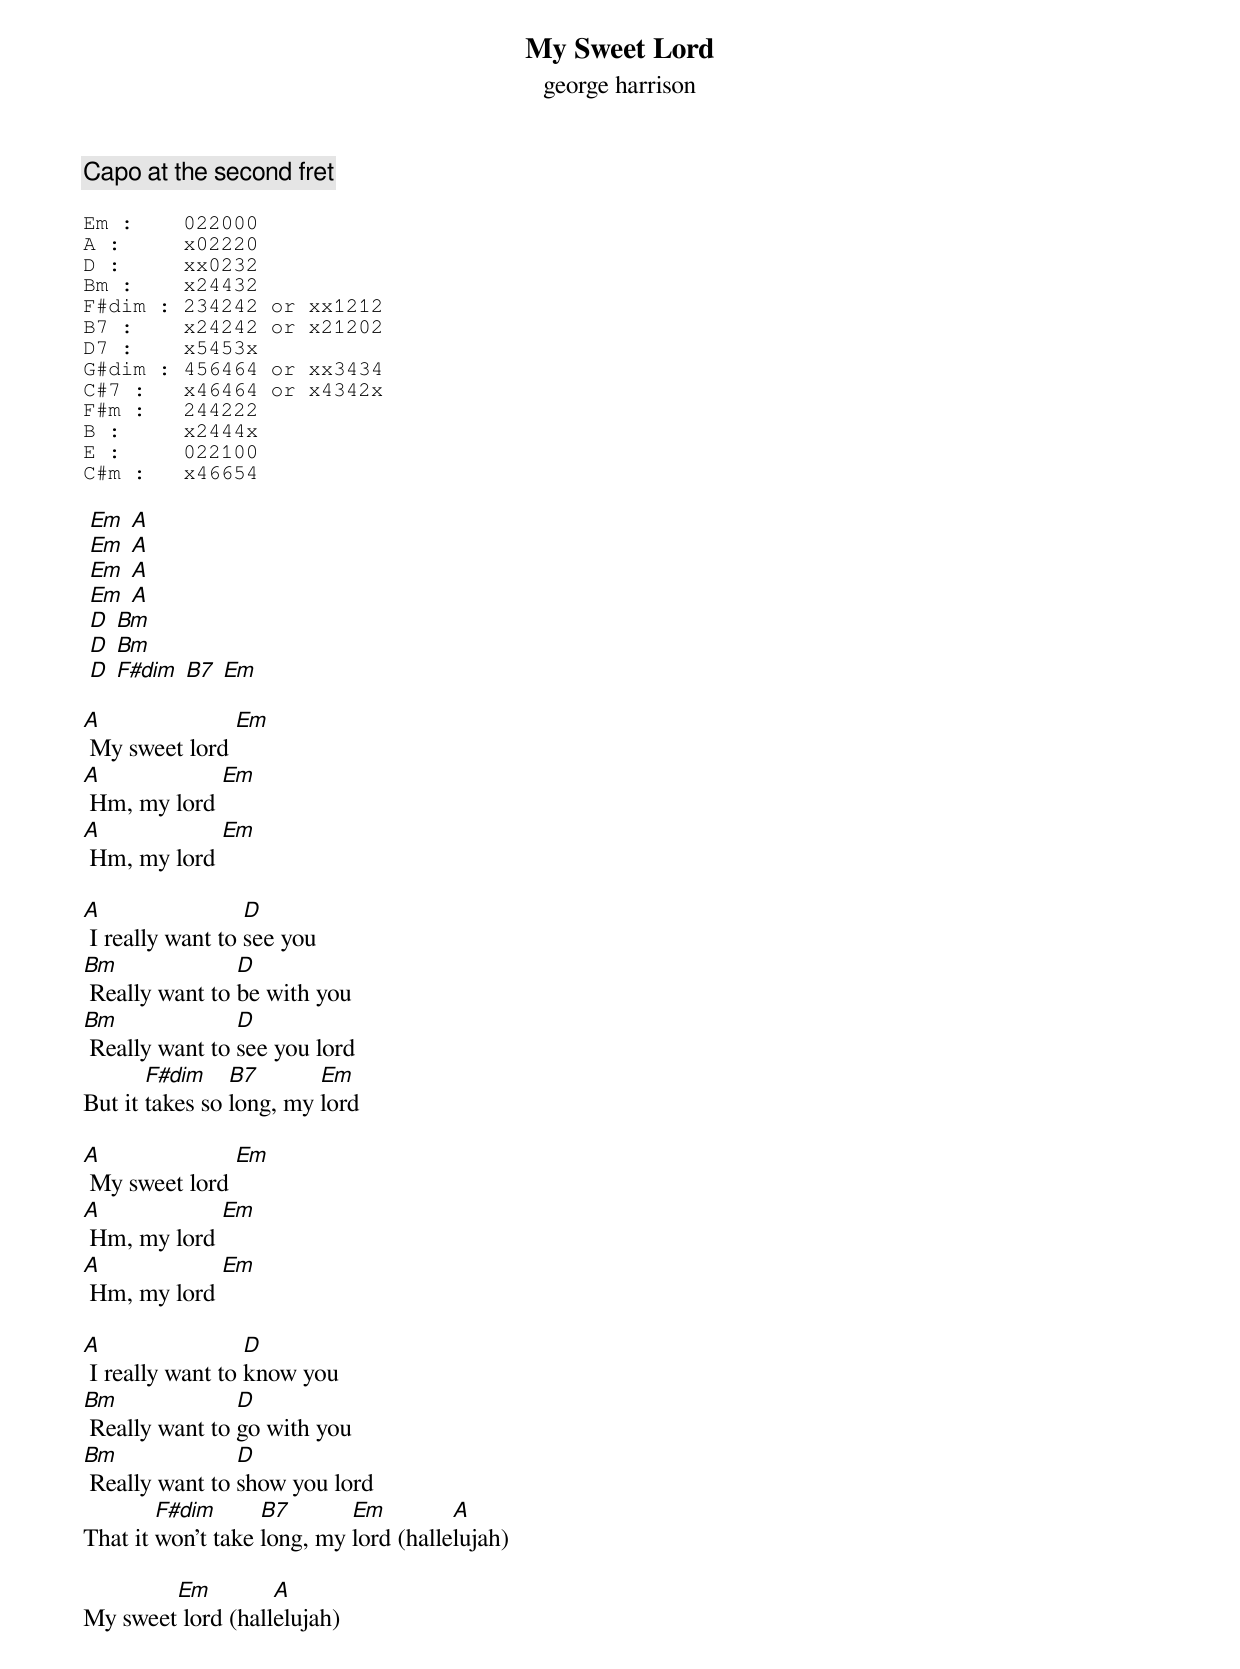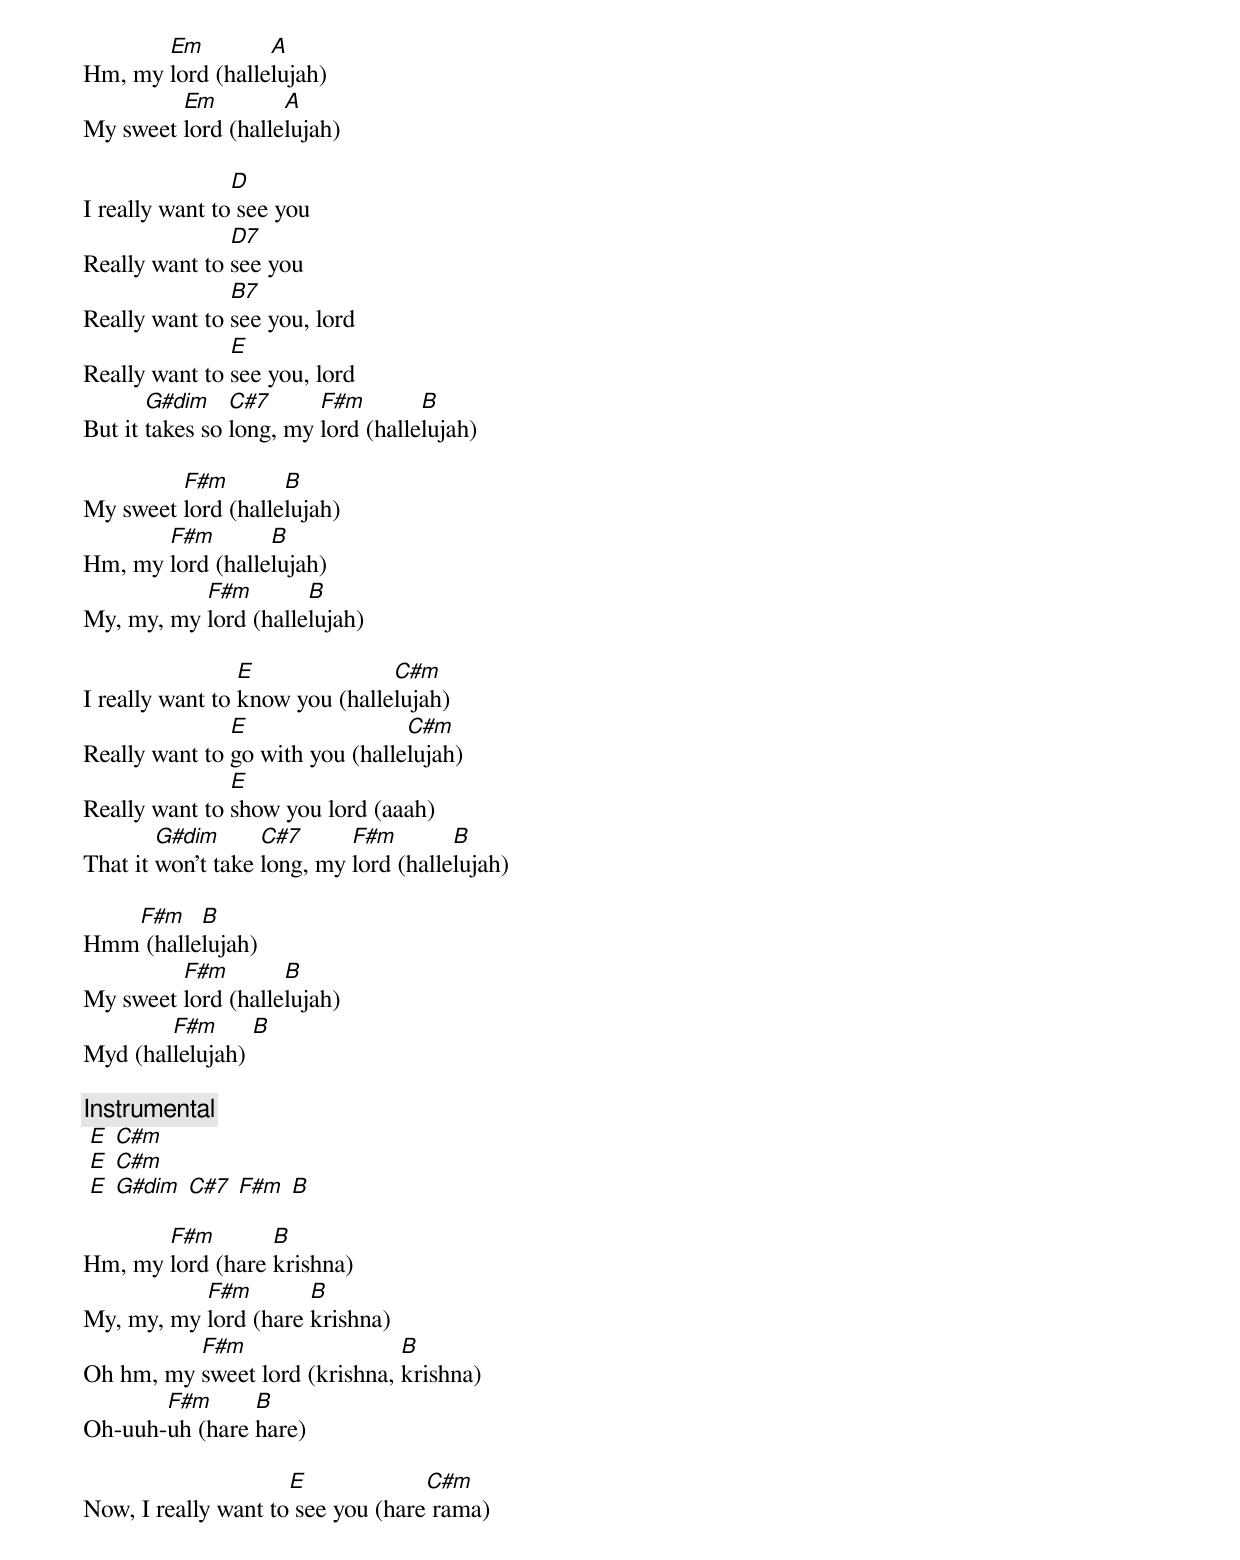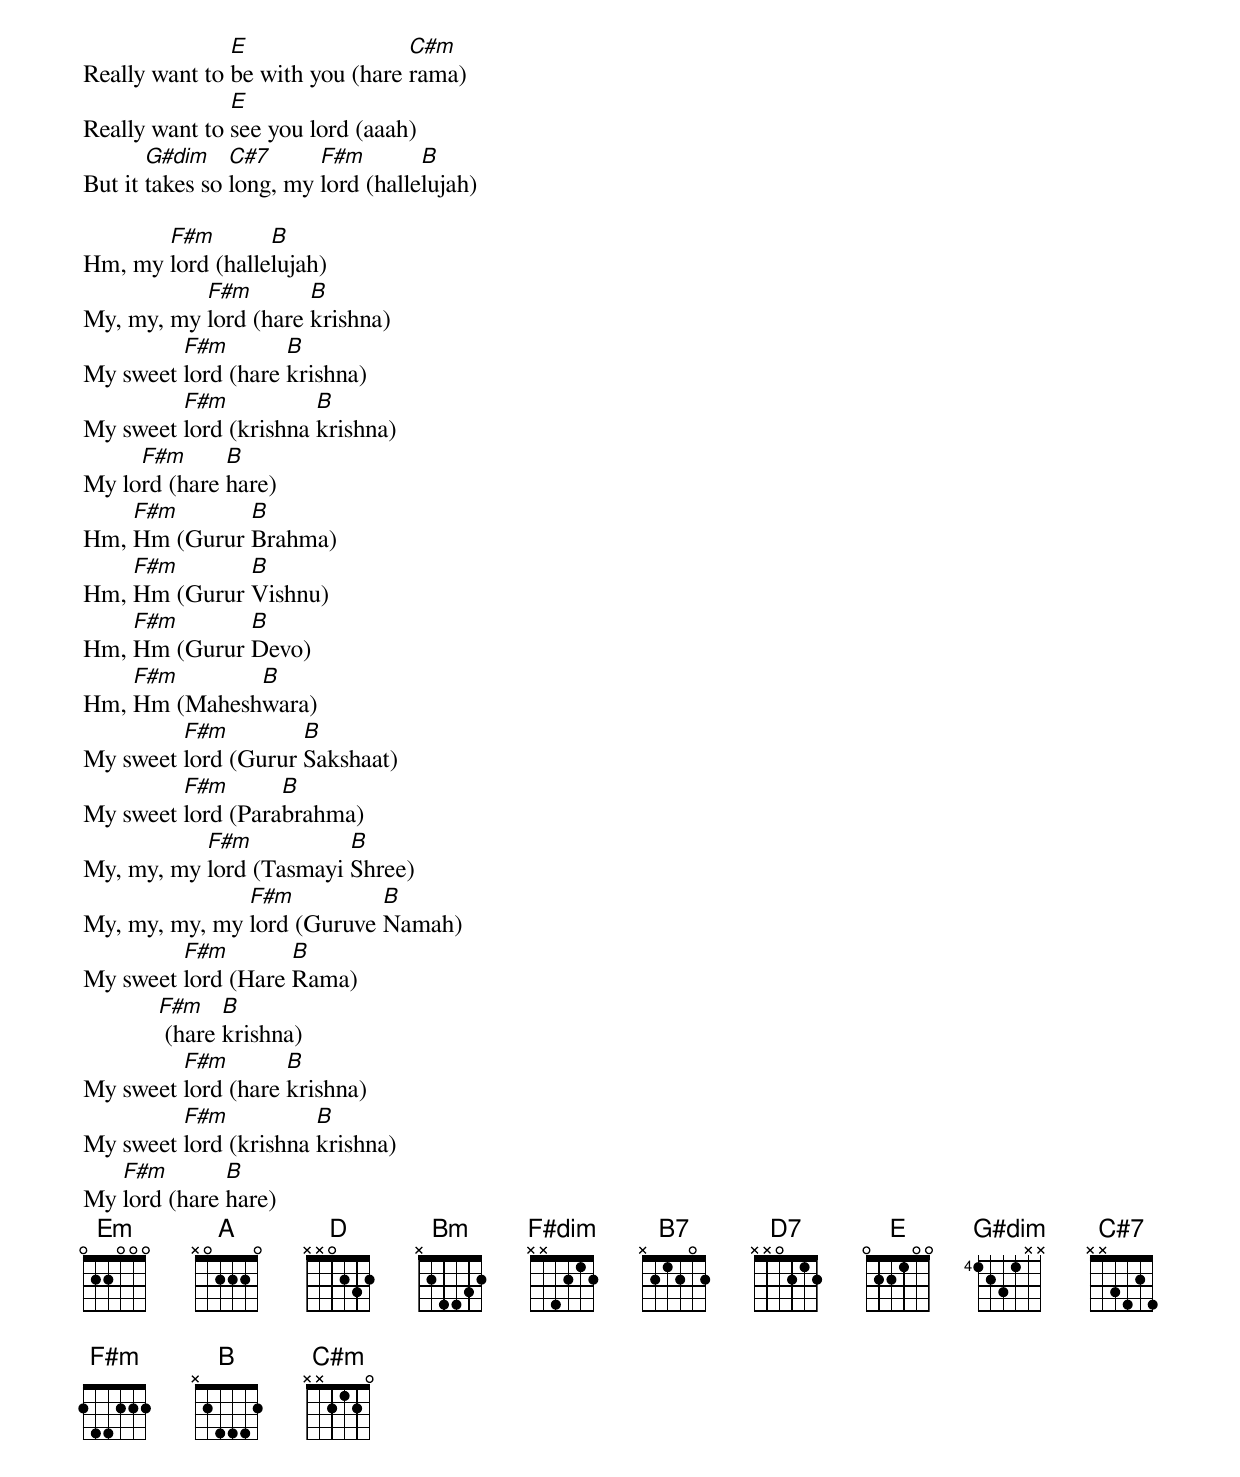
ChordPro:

{title: My Sweet Lord}
{subtitle: george harrison}

{c:Capo at the second fret}

{sot}
Em :    022000
A :     x02220
D :     xx0232
Bm :    x24432
F#dim : 234242 or xx1212
B7 :    x24242 or x21202
D7 :    x5453x
G#dim : 456464 or xx3434
C#7 :   x46464 or x4342x
F#m :   244222
B :     x2444x
E :     022100
C#m :   x46654
{eot}

 [Em] [A]
 [Em] [A]
 [Em] [A]
 [Em] [A]
 [D] [Bm]
 [D] [Bm]
 [D] [F#dim] [B7] [Em]

[A] My sweet lord [Em]
[A] Hm, my lord [Em]
[A] Hm, my lord [Em]

[A] I really want to [D]see you
[Bm] Really want to [D]be with you
[Bm] Really want to [D]see you lord
But it [F#dim]takes so [B7]long, my [Em]lord

[A] My sweet lord [Em]
[A] Hm, my lord [Em]
[A] Hm, my lord [Em]

[A] I really want to [D]know you
[Bm] Really want to [D]go with you
[Bm] Really want to [D]show you lord
That it [F#dim]won't take [B7]long, my [Em]lord (halle[A]lujah)

My sweet[Em] lord (hall[A]elujah)
Hm, my [Em]lord (halle[A]lujah)
My sweet [Em]lord (halle[A]lujah)

I really want to[D] see you
Really want to [D7]see you
Really want to [B7]see you, lord
Really want to [E]see you, lord
But it [G#dim]takes so [C#7]long, my [F#m]lord (halle[B]lujah)

My sweet [F#m]lord (halle[B]lujah)
Hm, my [F#m]lord (halle[B]lujah)
My, my, my [F#m]lord (halle[B]lujah)

I really want to [E]know you (halle[C#m]lujah)
Really want to [E]go with you (halle[C#m]lujah)
Really want to [E]show you lord (aaah)
That it [G#dim]won't take [C#7]long, my [F#m]lord (halle[B]lujah)

Hmm[F#m] (halle[B]lujah)
My sweet [F#m]lord (halle[B]lujah)
Myd (hal[F#m]lelujah) [B]

{c:Instrumental}
 [E] [C#m]
 [E] [C#m]
 [E] [G#dim] [C#7] [F#m] [B]

Hm, my [F#m]lord (hare [B]krishna)
My, my, my [F#m]lord (hare [B]krishna)
Oh hm, my [F#m]sweet lord (krishna, [B]krishna)
Oh-uuh-[F#m]uh (hare [B]hare)

Now, I really want to[E] see you (hare[C#m] rama)
Really want to [E]be with you (hare [C#m]rama)
Really want to [E]see you lord (aaah)
But it [G#dim]takes so [C#7]long, my [F#m]lord (halle[B]lujah)

Hm, my [F#m]lord (halle[B]lujah)
My, my, my [F#m]lord (hare [B]krishna)
My sweet [F#m]lord (hare [B]krishna)
My sweet [F#m]lord (krishna [B]krishna)
My lo[F#m]rd (hare [B]hare)
Hm, [F#m]Hm (Gurur [B]Brahma)
Hm, [F#m]Hm (Gurur [B]Vishnu)
Hm, [F#m]Hm (Gurur [B]Devo)
Hm, [F#m]Hm (Mahesh[B]wara)
My sweet [F#m]lord (Gurur [B]Sakshaat)
My sweet [F#m]lord (Para[B]brahma)
My, my, my [F#m]lord (Tasmayi [B]Shree)
My, my, my, my [F#m]lord (Guruve [B]Namah)
My sweet [F#m]lord (Hare [B]Rama)
            [F#m] (hare [B]krishna)
My sweet [F#m]lord (hare [B]krishna)
My sweet [F#m]lord (krishna [B]krishna)
My [F#m]lord (hare [B]hare)
